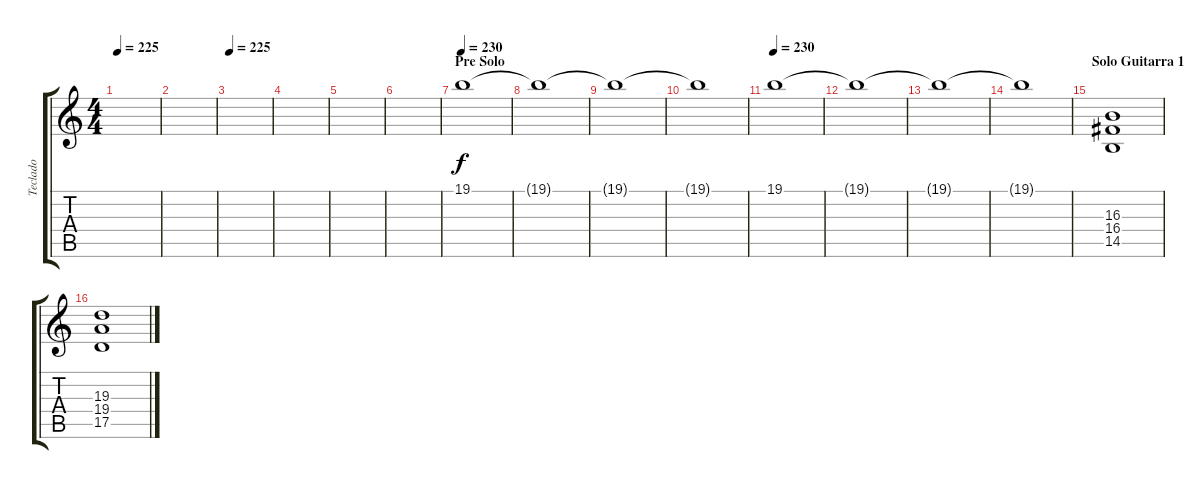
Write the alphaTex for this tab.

\track ("Teclado" "Teclado") {instrument drawbarorgan}
\staff {score tabs}
\tuning (E4 B3 G3 D3 A2 E2) {hide}
\ts (4 4)
\tempo 225
\clef g2
\ks c
|
|
\tempo 225
|
|
|
|
\section ("" "Pre Solo")
\tempo 230
19.1.1{volume 16 instrument stringensemble1} |
19.1{t}.1 |
19.1{t}.1 |
19.1{t}.1 |
\tempo 230
19.1.1{volume 16 instrument stringensemble1} |
19.1{t}.1 |
19.1{t}.1 |
19.1{t}.1 |
\section ("" "Solo Guitarra 1")
(16.3 16.4 14.5).1{volume 11} |
(19.3 19.4 17.5).1
